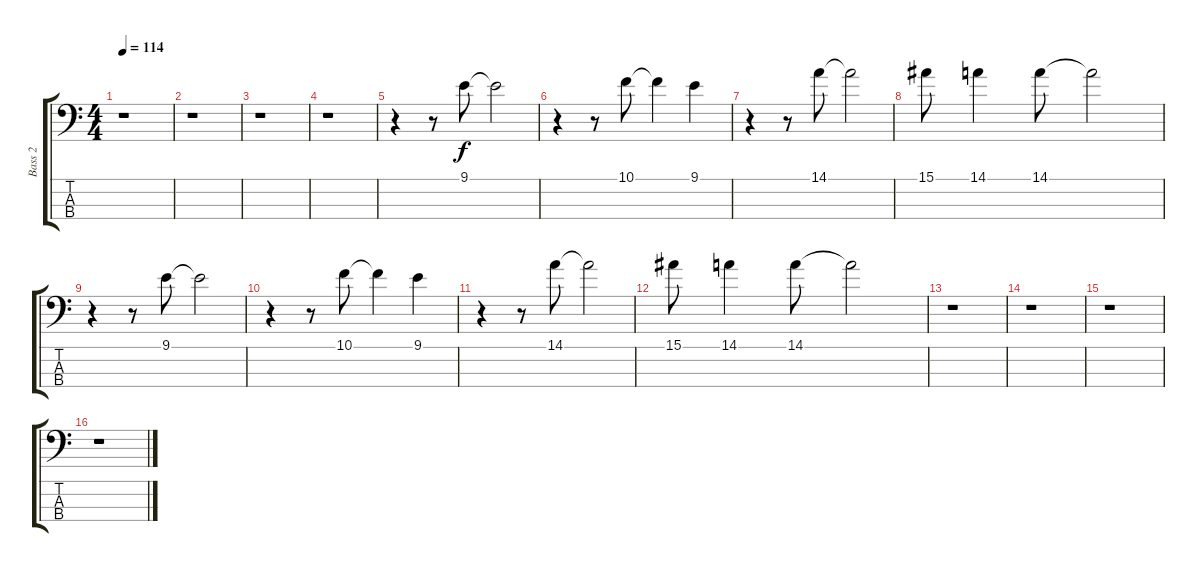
\track ("Bass 2" "Bass 2") {instrument electricbasspick}
\staff {score tabs}
\tuning (G2 D2 A1 E1) {hide}
\ts (4 4)
\tempo 114
\clef f4
\ks c
r.1{dy f instrument electricbasspick} |
r.1 |
r.1 |
r.1 |
r.4 r.8 9.1.8 9.1{t}.2 |
r.4 r.8 10.1.8 10.1{t}.4 9.1.4 |
r.4 r.8 14.1.8 14.1{t}.2 |
15.1.8 14.1.4 14.1.8 14.1{t}.2 |
r.4 r.8 9.1.8 9.1{t}.2 |
r.4 r.8 10.1.8 10.1{t}.4 9.1.4 |
r.4 r.8 14.1.8 14.1{t}.2 |
15.1.8 14.1.4 14.1.8 14.1{t}.2 |
r.1 |
r.1 |
r.1 |
r.1
